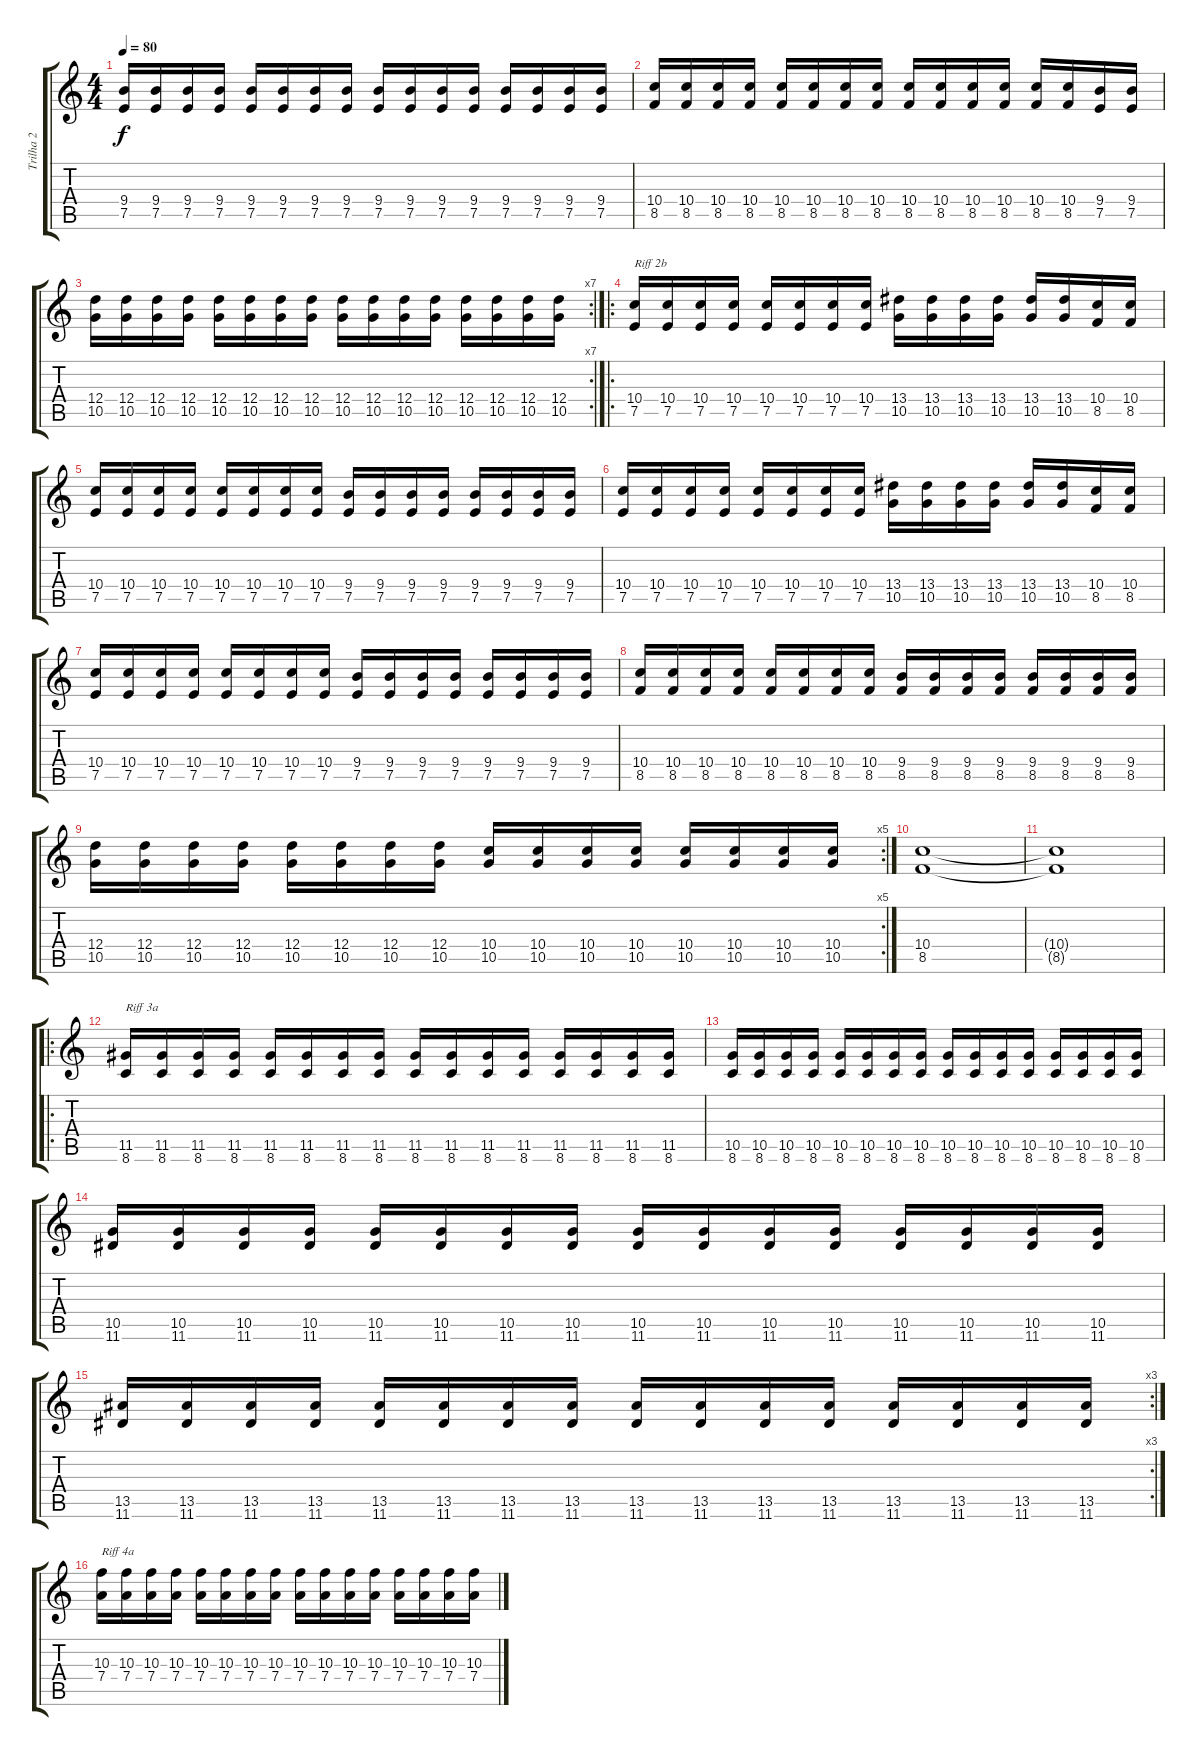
\track ("Trilha 2" "Trilha 2") {instrument distortionguitar}
\staff {score tabs}
\tuning (E4 B3 G3 D3 A2 E2) {hide}
\ts (4 4)
\tempo 80
\clef g2
\ks c
(9.4 7.5).16{dy f} (9.4 7.5).16 (9.4 7.5).16 (9.4 7.5).16 (9.4 7.5).16 (9.4 7.5).16 (9.4 7.5).16 (9.4 7.5).16 (9.4 7.5).16 (9.4 7.5).16 (9.4 7.5).16 (9.4 7.5).16 (9.4 7.5).16 (9.4 7.5).16 (9.4 7.5).16 (9.4 7.5).16 |
(10.4 8.5).16 (10.4 8.5).16 (10.4 8.5).16 (10.4 8.5).16 (10.4 8.5).16 (10.4 8.5).16 (10.4 8.5).16 (10.4 8.5).16 (10.4 8.5).16 (10.4 8.5).16 (10.4 8.5).16 (10.4 8.5).16 (10.4 8.5).16 (10.4 8.5).16 (9.4 7.5).16 (9.4 7.5).16 |
\rc 7
(12.4 10.5).16 (12.4 10.5).16 (12.4 10.5).16 (12.4 10.5).16 (12.4 10.5).16 (12.4 10.5).16 (12.4 10.5).16 (12.4 10.5).16 (12.4 10.5).16 (12.4 10.5).16 (12.4 10.5).16 (12.4 10.5).16 (12.4 10.5).16 (12.4 10.5).16 (12.4 10.5).16 (12.4 10.5).16 |
\ro
(10.4 7.5).16{txt "Riff 2b"} (10.4 7.5).16 (10.4 7.5).16 (10.4 7.5).16 (10.4 7.5).16 (10.4 7.5).16 (10.4 7.5).16 (10.4 7.5).16 (13.4 10.5).16 (13.4 10.5).16 (13.4 10.5).16 (13.4 10.5).16 (13.4 10.5).16 (13.4 10.5).16 (10.4 8.5).16 (10.4 8.5).16 |
(10.4 7.5).16 (10.4 7.5).16 (10.4 7.5).16 (10.4 7.5).16 (10.4 7.5).16 (10.4 7.5).16 (10.4 7.5).16 (10.4 7.5).16 (9.4 7.5).16 (9.4 7.5).16 (9.4 7.5).16 (9.4 7.5).16 (9.4 7.5).16 (9.4 7.5).16 (9.4 7.5).16 (9.4 7.5).16 |
(10.4 7.5).16 (10.4 7.5).16 (10.4 7.5).16 (10.4 7.5).16 (10.4 7.5).16 (10.4 7.5).16 (10.4 7.5).16 (10.4 7.5).16 (13.4 10.5).16 (13.4 10.5).16 (13.4 10.5).16 (13.4 10.5).16 (13.4 10.5).16 (13.4 10.5).16 (10.4 8.5).16 (10.4 8.5).16 |
(10.4 7.5).16 (10.4 7.5).16 (10.4 7.5).16 (10.4 7.5).16 (10.4 7.5).16 (10.4 7.5).16 (10.4 7.5).16 (10.4 7.5).16 (9.4 7.5).16 (9.4 7.5).16 (9.4 7.5).16 (9.4 7.5).16 (9.4 7.5).16 (9.4 7.5).16 (9.4 7.5).16 (9.4 7.5).16 |
(10.4 8.5).16 (10.4 8.5).16 (10.4 8.5).16 (10.4 8.5).16 (10.4 8.5).16 (10.4 8.5).16 (10.4 8.5).16 (10.4 8.5).16 (9.4 8.5).16 (9.4 8.5).16 (9.4 8.5).16 (9.4 8.5).16 (9.4 8.5).16 (9.4 8.5).16 (9.4 8.5).16 (9.4 8.5).16 |
\rc 5
(12.4 10.5).16 (12.4 10.5).16 (12.4 10.5).16 (12.4 10.5).16 (12.4 10.5).16 (12.4 10.5).16 (12.4 10.5).16 (12.4 10.5).16 (10.4 10.5).16 (10.4 10.5).16 (10.4 10.5).16 (10.4 10.5).16 (10.4 10.5).16 (10.4 10.5).16 (10.4 10.5).16 (10.4 10.5).16 |
(10.4 8.5).1 |
(10.4{t} 8.5{t}).1 |
\ro
(11.5 8.6).16{txt "Riff 3a"} (11.5 8.6).16 (11.5 8.6).16 (11.5 8.6).16 (11.5 8.6).16 (11.5 8.6).16 (11.5 8.6).16 (11.5 8.6).16 (11.5 8.6).16 (11.5 8.6).16 (11.5 8.6).16 (11.5 8.6).16 (11.5 8.6).16 (11.5 8.6).16 (11.5 8.6).16 (11.5 8.6).16 |
(10.5 8.6).16 (10.5 8.6).16 (10.5 8.6).16 (10.5 8.6).16 (10.5 8.6).16 (10.5 8.6).16 (10.5 8.6).16 (10.5 8.6).16 (10.5 8.6).16 (10.5 8.6).16 (10.5 8.6).16 (10.5 8.6).16 (10.5 8.6).16 (10.5 8.6).16 (10.5 8.6).16 (10.5 8.6).16 |
(10.5 11.6).16 (10.5 11.6).16 (10.5 11.6).16 (10.5 11.6).16 (10.5 11.6).16 (10.5 11.6).16 (10.5 11.6).16 (10.5 11.6).16 (10.5 11.6).16 (10.5 11.6).16 (10.5 11.6).16 (10.5 11.6).16 (10.5 11.6).16 (10.5 11.6).16 (10.5 11.6).16 (10.5 11.6).16 |
\rc 3
(13.5 11.6).16 (13.5 11.6).16 (13.5 11.6).16 (13.5 11.6).16 (13.5 11.6).16 (13.5 11.6).16 (13.5 11.6).16 (13.5 11.6).16 (13.5 11.6).16 (13.5 11.6).16 (13.5 11.6).16 (13.5 11.6).16 (13.5 11.6).16 (13.5 11.6).16 (13.5 11.6).16 (13.5 11.6).16 |
(10.3 7.4).16{txt "Riff 4a"} (10.3 7.4).16 (10.3 7.4).16 (10.3 7.4).16 (10.3 7.4).16 (10.3 7.4).16 (10.3 7.4).16 (10.3 7.4).16 (10.3 7.4).16 (10.3 7.4).16 (10.3 7.4).16 (10.3 7.4).16 (10.3 7.4).16 (10.3 7.4).16 (10.3 7.4).16 (10.3 7.4).16
